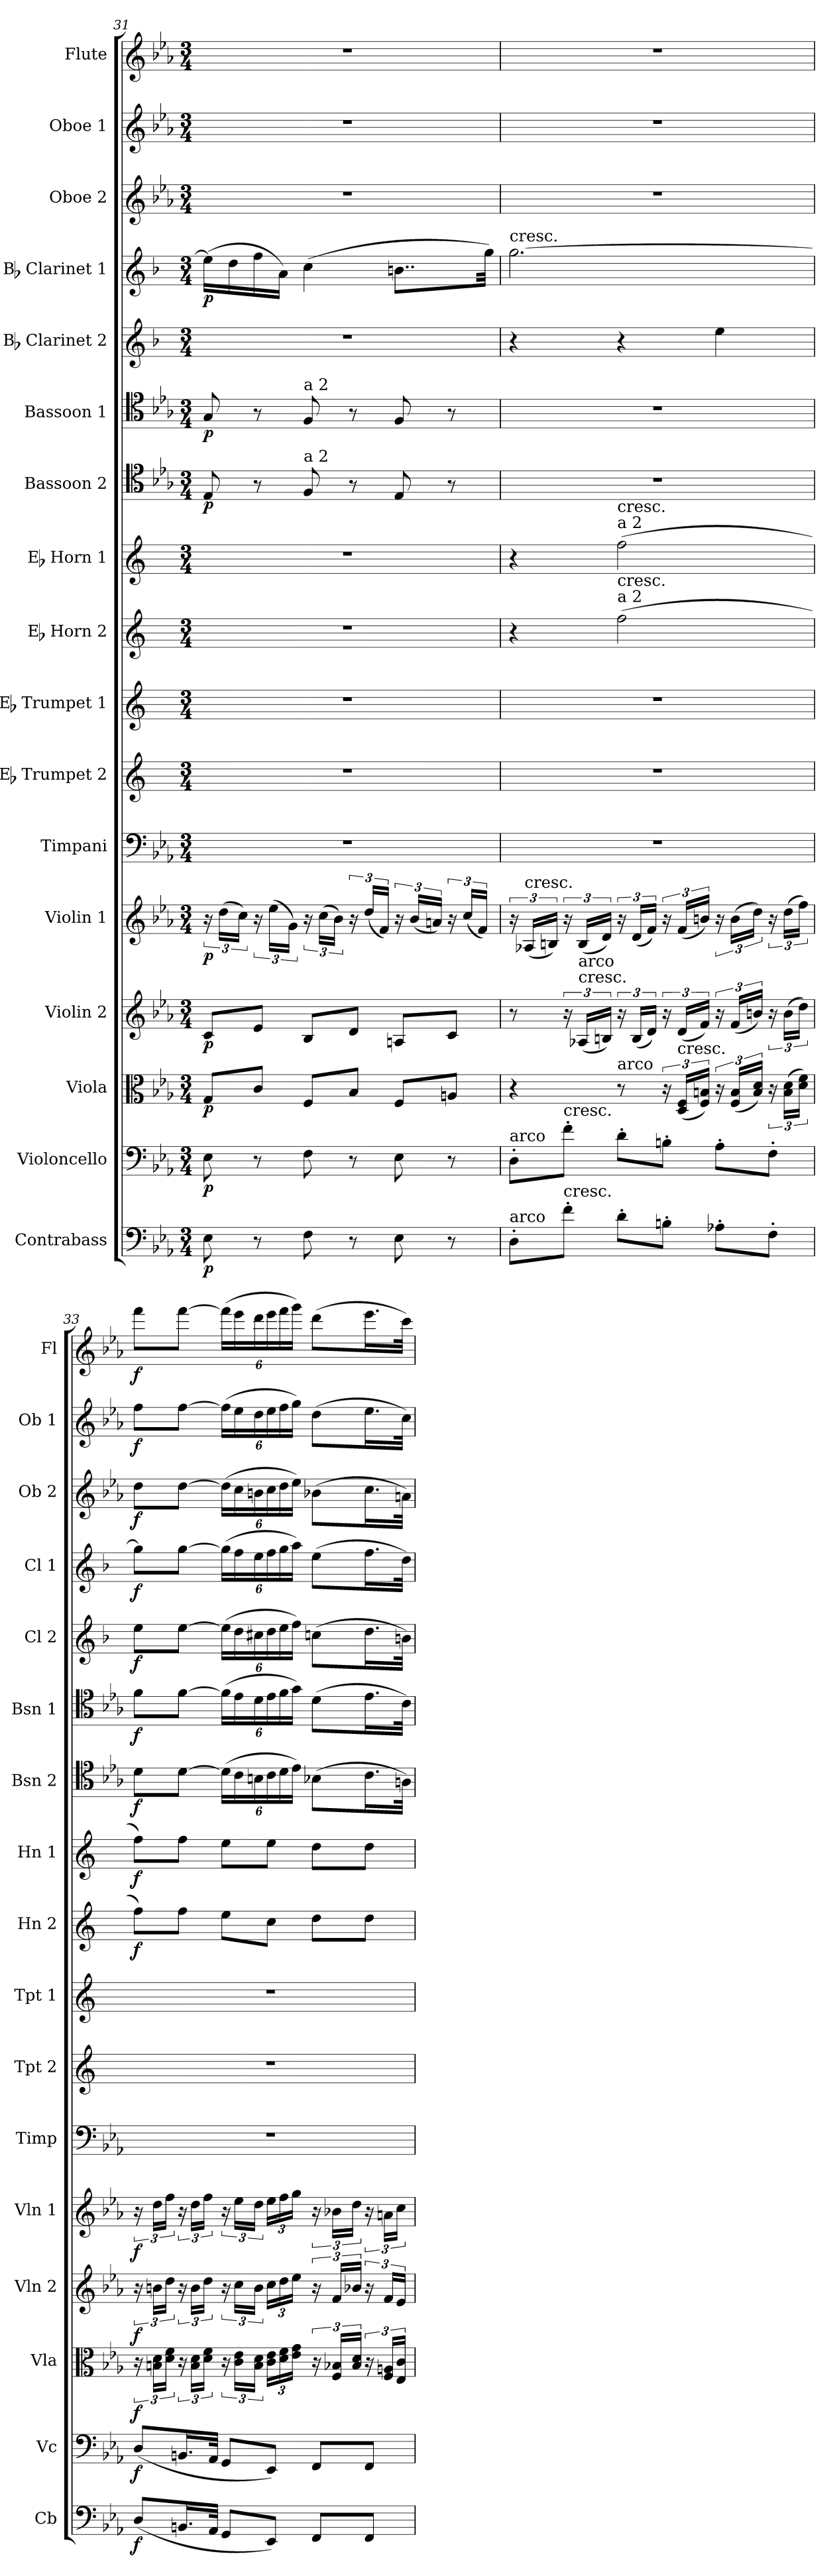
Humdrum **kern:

**kern	**dynam	**kern	**dynam	**kern	**dynam	**kern	**dynam	**kern	**dynam	**kern	**kern	**kern	**kern	**dynam	**kern	**dynam	**kern	**dynam	**kern	**dynam	**kern	**dynam	**kern	**dynam	**kern	**dynam	**kern	**dynam	**kern	**dynam
*part17	*part17	*part16	*part16	*part15	*part15	*part14	*part14	*part13	*part13	*part12	*part11	*part10	*part9	*part9	*part8	*part8	*part7	*part7	*part6	*part6	*part5	*part5	*part4	*part4	*part3	*part3	*part2	*part2	*part1	*part1
*staff17	*staff17	*staff16	*staff16	*staff15	*staff15	*staff14	*staff14	*staff13	*staff13	*staff12	*staff11	*staff10	*staff9	*staff9	*staff8	*staff8	*staff7	*staff7	*staff6	*staff6	*staff5	*staff5	*staff4	*staff4	*staff3	*staff3	*staff2	*staff2	*staff1	*staff1
*I"Contrabass	*	*I"Violoncello	*	*I"Viola	*	*I"Violin 2	*	*I"Violin 1	*	*I"Timpani	*I"Eb Trumpet 2	*I"Eb Trumpet 1	*I"Eb Horn 2	*	*I"Eb Horn 1	*	*I"Bassoon 2	*	*I"Bassoon 1	*	*I"Bb Clarinet 2	*	*I"Bb Clarinet 1	*	*I"Oboe 2	*	*I"Oboe 1	*	*I"Flute	*
*I'Cb	*	*I'Vc	*	*I'Vla	*	*I'Vln 2	*	*I'Vln 1	*	*I'Timp	*I'Tpt 2	*I'Tpt 1	*I'Hn 2	*	*I'Hn 1	*	*I'Bsn 2	*	*I'Bsn 1	*	*I'Cl 2	*	*I'Cl 1	*	*I'Ob 2	*	*I'Ob 1	*	*I'Fl	*
!!LO:PB:g=z
*clefF4	*	*clefF4	*	*clefC3	*	*clefG2	*	*clefG2	*	*clefF4	*clefG2	*clefG2	*clefG2	*	*clefG2	*	*clefC4	*	*clefC4	*	*clefG2	*	*clefG2	*	*clefG2	*	*clefG2	*	*clefG2	*
*ITrd7c12	*	*	*	*	*	*	*	*	*	*	*ITrd-2c-3	*ITrd-2c-3	*ITrd5c9	*	*ITrd5c9	*	*	*	*	*	*ITrd1c2	*	*ITrd1c2	*	*	*	*	*	*	*
*k[b-e-a-]	*	*k[b-e-a-]	*	*k[b-e-a-]	*	*k[b-e-a-]	*	*k[b-e-a-]	*	*k[b-e-a-]	*k[b-e-a-]	*k[b-e-a-]	*k[b-e-a-]	*	*k[b-e-a-]	*	*k[b-e-a-]	*	*k[b-e-a-]	*	*k[b-e-a-]	*	*k[b-e-a-]	*	*k[b-e-a-]	*	*k[b-e-a-]	*	*k[b-e-a-]	*
*M3/4	*	*M3/4	*	*M3/4	*	*M3/4	*	*M3/4	*	*M3/4	*M3/4	*M3/4	*M3/4	*	*M3/4	*	*M3/4	*	*M3/4	*	*M3/4	*	*M3/4	*	*M3/4	*	*M3/4	*	*M3/4	*
=31	=31	=31	=31	=31	=31	=31	=31	=31	=31	=31	=31	=31	=31	=31	=31	=31	=31	=31	=31	=31	=31	=31	=31	=31	=31	=31	=31	=31	=31	=31
!	!LO:DY:b	!	!LO:DY:b	!	!LO:DY:b	!	!LO:DY:b	!	!LO:DY:b	!	!	!	!	!	!	!	!	!LO:DY:b	!	!LO:DY:b	!	!	!	!LO:DY:b	!	!	!	!	!	!
8EE-\	p	8E-\	p	8G/L	p	8c/L	p	24r	p	2.r	2.r	2.r	2.r	.	2.r	.	8E-/	p	8G/	p	2.r	.	(16dd\LL]	p	2.r	.	2.r	.	2.r	.
.	.	.	.	.	.	.	.	(24dd\LL	.	.	.	.	.	.	.	.	.	.	.	.	.	.	.	.	.	.	.	.	.	.
.	.	.	.	.	.	.	.	.	.	.	.	.	.	.	.	.	.	.	.	.	.	.	16cc\	.	.	.	.	.	.	.
.	.	.	.	.	.	.	.	24cc\JJ)	.	.	.	.	.	.	.	.	.	.	.	.	.	.	.	.	.	.	.	.	.	.
8r	.	8r	.	8c/J	.	8e-/J	.	24r	.	.	.	.	.	.	.	.	8r	.	8r	.	.	.	16ee-\	.	.	.	.	.	.	.
.	.	.	.	.	.	.	.	(24ee-\LL	.	.	.	.	.	.	.	.	.	.	.	.	.	.	.	.	.	.	.	.	.	.
.	.	.	.	.	.	.	.	.	.	.	.	.	.	.	.	.	.	.	.	.	.	.	16g\JJ)	.	.	.	.	.	.	.
.	.	.	.	.	.	.	.	24g\JJ)	.	.	.	.	.	.	.	.	.	.	.	.	.	.	.	.	.	.	.	.	.	.
!	!	!	!	!	!	!	!	!	!	!	!	!	!	!	!	!	!	!	!LO:TX:a:t=a 2	!	!	!	!	!	!	!	!	!	!	!
!	!	!	!	!	!	!	!	!	!	!	!	!	!	!	!	!	!LO:TX:a:t=a 2	!	!	!	!	!	!	!	!	!	!	!	!	!
8FF\	.	8F\	.	8F/L	.	8B-/L	.	24r	.	.	.	.	.	.	.	.	8F/	.	8F/	.	.	.	(4b-\	.	.	.	.	.	.	.
.	.	.	.	.	.	.	.	(24cc\LL	.	.	.	.	.	.	.	.	.	.	.	.	.	.	.	.	.	.	.	.	.	.
.	.	.	.	.	.	.	.	24b-\JJ)	.	.	.	.	.	.	.	.	.	.	.	.	.	.	.	.	.	.	.	.	.	.
8r	.	8r	.	8B-/J	.	8d/J	.	24r	.	.	.	.	.	.	.	.	8r	.	8r	.	.	.	.	.	.	.	.	.	.	.
.	.	.	.	.	.	.	.	(24dd/LL	.	.	.	.	.	.	.	.	.	.	.	.	.	.	.	.	.	.	.	.	.	.
.	.	.	.	.	.	.	.	24f/JJ)	.	.	.	.	.	.	.	.	.	.	.	.	.	.	.	.	.	.	.	.	.	.
8EE-\	.	8E-\	.	8F/L	.	8An/L	.	24r	.	.	.	.	.	.	.	.	8E-/	.	8F/	.	.	.	8..an\L	.	.	.	.	.	.	.
.	.	.	.	.	.	.	.	(24b-/LL	.	.	.	.	.	.	.	.	.	.	.	.	.	.	.	.	.	.	.	.	.	.
.	.	.	.	.	.	.	.	24an/JJ)	.	.	.	.	.	.	.	.	.	.	.	.	.	.	.	.	.	.	.	.	.	.
8r	.	8r	.	8An/J	.	8c/J	.	24r	.	.	.	.	.	.	.	.	8r	.	8r	.	.	.	.	.	.	.	.	.	.	.
.	.	.	.	.	.	.	.	(24cc/LL	.	.	.	.	.	.	.	.	.	.	.	.	.	.	.	.	.	.	.	.	.	.
.	.	.	.	.	.	.	.	24f/JJ)	.	.	.	.	.	.	.	.	.	.	.	.	.	.	.	.	.	.	.	.	.	.
.	.	.	.	.	.	.	.	.	.	.	.	.	.	.	.	.	.	.	.	.	.	.	32ff\Jkk)	.	.	.	.	.	.	.
=32	=32	=32	=32	=32	=32	=32	=32	=32	=32	=32	=32	=32	=32	=32	=32	=32	=32	=32	=32	=32	=32	=32	=32	=32	=32	=32	=32	=32	=32	=32
!	!	!	!	!	!	!	!	!	!	!	!	!	!	!	!	!	!	!	!	!	!	!	!LO:TX:a:t=cresc.	!	!	!	!	!	!	!
!	!	!LO:TX:a:t=arco	!	!	!	!	!	!	!	!	!	!	!	!	!	!	!	!	!	!	!	!	!	!	!	!	!	!	!	!
!LO:TX:a:t=arco	!	!	!	!	!	!	!	!	!	!	!	!	!	!	!	!	!	!	!	!	!	!	!	!	!	!	!	!	!	!
8DD'\L	.	8D'\L	.	4r	.	8r	.	24r	.	2.r	2.r	2.r	4r	.	4r	.	2.r	.	2.r	.	4r	.	[2.ff\	.	2.r	.	2.r	.	2.r	.
!	!	!	!	!	!	!	!	!LO:TX:a:t=cresc.	!	!	!	!	!	!	!	!	!	!	!	!	!	!	!	!	!	!	!	!	!	!
.	.	.	.	.	.	.	.	(24A-X/LL	.	.	.	.	.	.	.	.	.	.	.	.	.	.	.	.	.	.	.	.	.	.
.	.	.	.	.	.	.	.	24Bn/JJ)	.	.	.	.	.	.	.	.	.	.	.	.	.	.	.	.	.	.	.	.	.	.
!	!	!LO:TX:a:t=cresc.	!	!	!	!	!	!	!	!	!	!	!	!	!	!	!	!	!	!	!	!	!	!	!	!	!	!	!	!
!LO:TX:a:t=cresc.	!	!	!	!	!	!	!	!	!	!	!	!	!	!	!	!	!	!	!	!	!	!	!	!	!	!	!	!	!	!
8F'\J	.	8f'\J	.	.	.	24r	.	24r	.	.	.	.	.	.	.	.	.	.	.	.	.	.	.	.	.	.	.	.	.	.
!	!	!	!	!	!	!LO:TX:a:t=cresc.	!	!	!	!	!	!	!	!	!	!	!	!	!	!	!	!	!	!	!	!	!	!	!	!
!	!	!	!	!	!	!LO:TX:a:t=arco	!	!	!	!	!	!	!	!	!	!	!	!	!	!	!	!	!	!	!	!	!	!	!	!
.	.	.	.	.	.	(24A-X/LL	.	(24B/LL	.	.	.	.	.	.	.	.	.	.	.	.	.	.	.	.	.	.	.	.	.	.
.	.	.	.	.	.	24Bn/JJ)	.	24d/JJ)	.	.	.	.	.	.	.	.	.	.	.	.	.	.	.	.	.	.	.	.	.	.
!	!	!	!	!	!	!	!	!	!	!	!	!	!	!	!LO:TX:a:t=a 2	!	!	!	!	!	!	!	!	!	!	!	!	!	!	!
!	!	!	!	!	!	!	!	!	!	!	!	!	!	!	!LO:TX:a:t=cresc.	!	!	!	!	!	!	!	!	!	!	!	!	!	!	!
!	!	!	!	!	!	!	!	!	!	!	!	!	!LO:TX:a:t=a 2	!	!	!	!	!	!	!	!	!	!	!	!	!	!	!	!	!
!	!	!	!	!	!	!	!	!	!	!	!	!	!LO:TX:a:t=cresc.	!	!	!	!	!	!	!	!	!	!	!	!	!	!	!	!	!
!	!	!	!	!LO:TX:a:t=arco	!	!	!	!	!	!	!	!	!	!	!	!	!	!	!	!	!	!	!	!	!	!	!	!	!	!
8D'\L	.	8d'\L	.	8r	.	24r	.	24r	.	.	.	.	(2a-\	.	(2a-\	.	.	.	.	.	4r	.	.	.	.	.	.	.	.	.
.	.	.	.	.	.	(24B/LL	.	(24d/LL	.	.	.	.	.	.	.	.	.	.	.	.	.	.	.	.	.	.	.	.	.	.
.	.	.	.	.	.	24d/JJ)	.	24f/JJ)	.	.	.	.	.	.	.	.	.	.	.	.	.	.	.	.	.	.	.	.	.	.
8BBn'\J	.	8Bn'\J	.	24r	.	24r	.	24r	.	.	.	.	.	.	.	.	.	.	.	.	.	.	.	.	.	.	.	.	.	.
!	!	!	!	!LO:TX:a:t=cresc.	!	!	!	!	!	!	!	!	!	!	!	!	!	!	!	!	!	!	!	!	!	!	!	!	!	!
.	.	.	.	(24D/ 24F/LL	.	(24d/LL	.	(24f/LL	.	.	.	.	.	.	.	.	.	.	.	.	.	.	.	.	.	.	.	.	.	.
.	.	.	.	24F/ 24Bn/JJ)	.	24f/JJ)	.	24bn/JJ)	.	.	.	.	.	.	.	.	.	.	.	.	.	.	.	.	.	.	.	.	.	.
8AA-X'\L	.	8A-'\L	.	24r	.	24r	.	24r	.	.	.	.	.	.	.	.	.	.	.	.	4dd\	.	.	.	.	.	.	.	.	.
.	.	.	.	(24F/ 24B/LL	.	(24f/LL	.	(24b\LL	.	.	.	.	.	.	.	.	.	.	.	.	.	.	.	.	.	.	.	.	.	.
.	.	.	.	24B/ 24d/JJ)	.	24bn/JJ)	.	24dd\JJ)	.	.	.	.	.	.	.	.	.	.	.	.	.	.	.	.	.	.	.	.	.	.
8FF'\J	.	8F'\J	.	24r	.	24r	.	24r	.	.	.	.	.	.	.	.	.	.	.	.	.	.	.	.	.	.	.	.	.	.
.	.	.	.	(24B\ 24d\LL	.	(24b\LL	.	(24dd\LL	.	.	.	.	.	.	.	.	.	.	.	.	.	.	.	.	.	.	.	.	.	.
.	.	.	.	24d\ 24f\JJ)	.	24dd\JJ)	.	24ff\JJ)	.	.	.	.	.	.	.	.	.	.	.	.	.	.	.	.	.	.	.	.	.	.
=33	=33	=33	=33	=33	=33	=33	=33	=33	=33	=33	=33	=33	=33	=33	=33	=33	=33	=33	=33	=33	=33	=33	=33	=33	=33	=33	=33	=33	=33	=33
!	!LO:DY:b	!	!LO:DY:b	!	!LO:DY:b	!	!LO:DY:b	!	!LO:DY:b	!	!	!	!	!LO:DY:b	!	!LO:DY:b	!	!LO:DY:b	!	!LO:DY:b	!	!LO:DY:b	!	!LO:DY:b	!	!LO:DY:b	!	!LO:DY:b	!	!LO:DY:b
(8DD/L	f	(8D/L	f	24r	f	24r	f	24r	f	2.r	2.r	2.r	8a-\L)	f	8a-\L)	f	8d\L	f	8f\L	f	8dd\L	f	8ff\L]	f	8dd\L	f	8ff\L	f	8fff\L	f
.	.	.	.	24Bn\ 24d\LL	.	24bn\LL	.	24dd\LL	.	.	.	.	.	.	.	.	.	.	.	.	.	.	.	.	.	.	.	.	.	.
.	.	.	.	24d\ 24f\JJ	.	24dd\JJ	.	24ff\JJ	.	.	.	.	.	.	.	.	.	.	.	.	.	.	.	.	.	.	.	.	.	.
16.BBBn/L	.	16.BBn/L	.	24r	.	24r	.	24r	.	.	.	.	8a-\J	.	8a-\J	.	[8d\J	.	[8f\J	.	[8dd\J	.	[8ff\J	.	[8dd\J	.	[8ff\J	.	[8fff\J	.
.	.	.	.	24B\ 24d\LL	.	24b\LL	.	24dd\LL	.	.	.	.	.	.	.	.	.	.	.	.	.	.	.	.	.	.	.	.	.	.
.	.	.	.	24d\ 24f\JJ	.	24dd\JJ	.	24ff\JJ	.	.	.	.	.	.	.	.	.	.	.	.	.	.	.	.	.	.	.	.	.	.
32AAA-/JJk	.	32AA-/JJk	.	.	.	.	.	.	.	.	.	.	.	.	.	.	.	.	.	.	.	.	.	.	.	.	.	.	.	.
*	*	*	*	*	*	*	*	*	*	*	*	*	*	*	*	*	*Xbrackettup	*	*Xbrackettup	*	*Xbrackettup	*	*Xbrackettup	*	*Xbrackettup	*	*Xbrackettup	*	*Xbrackettup	*
8GGG/L	.	8GG/L	.	24r	.	24r	.	24r	.	.	.	.	8g\L	.	8g\L	.	(24d\LL]	.	(24f\LL]	.	(24dd\LL]	.	(24ff\LL]	.	(24dd\LL]	.	(24ff\LL]	.	(24fff\LL]	.
.	.	.	.	24c\ 24e-\LL	.	24cc\LL	.	24ee-\LL	.	.	.	.	.	.	.	.	24c\	.	24e-\	.	24cc\	.	24ee-\	.	24cc\	.	24ee-\	.	24eee-\	.
.	.	.	.	24B\ 24d\JJ	.	24b\JJ	.	24dd\JJ	.	.	.	.	.	.	.	.	24Bn\	.	24d\	.	24bn\	.	24dd\	.	24bn\	.	24dd\	.	24ddd\	.
*	*	*	*	*Xbrackettup	*	*Xbrackettup	*	*Xbrackettup	*	*	*	*	*	*	*	*	*	*	*	*	*	*	*	*	*	*	*	*	*	*
8EEE-/J)	.	8EE-/J)	.	24c\ 24e-\LL	.	24cc\LL	.	24ee-\LL	.	.	.	.	8e-\J	.	8g\J	.	24c\	.	24e-\	.	24cc\	.	24ee-\	.	24cc\	.	24ee-\	.	24eee-\	.
.	.	.	.	24d\ 24f\	.	24dd\	.	24ff\	.	.	.	.	.	.	.	.	24d\	.	24f\	.	24dd\	.	24ff\	.	24dd\	.	24ff\	.	24fff\	.
.	.	.	.	24e-\ 24g\JJ	.	24ee-\JJ	.	24gg\JJ	.	.	.	.	.	.	.	.	24e-\JJ)	.	24g\JJ)	.	24ee-\JJ)	.	24gg\JJ)	.	24ee-\JJ)	.	24gg\JJ)	.	24ggg\JJ)	.
*	*	*	*	*brackettup	*	*brackettup	*	*brackettup	*	*	*	*	*	*	*	*	*	*	*	*	*	*	*	*	*	*	*	*	*	*
8FFF/L	.	8FF/L	.	24r	.	24r	.	24r	.	.	.	.	8f\L	.	8f\L	.	(8B-X\L	.	(8d\L	.	(8b-X\L	.	(8dd\L	.	(8b-X\L	.	(8dd\L	.	(8ddd\L	.
.	.	.	.	24F/ 24B-X/LL	.	24f/LL	.	24b-X\LL	.	.	.	.	.	.	.	.	.	.	.	.	.	.	.	.	.	.	.	.	.	.
.	.	.	.	24B-/ 24d/JJ	.	24b-X/JJ	.	24dd\JJ	.	.	.	.	.	.	.	.	.	.	.	.	.	.	.	.	.	.	.	.	.	.
8FFF/J	.	8FF/J	.	24r	.	24r	.	24r	.	.	.	.	8f\J	.	8f\J	.	16.c\L	.	16.e-\L	.	16.cc\L	.	16.ee-\L	.	16.cc\L	.	16.ee-\L	.	16.eee-\L	.
.	.	.	.	24F/ 24An/LL	.	24f/LL	.	24an\LL	.	.	.	.	.	.	.	.	.	.	.	.	.	.	.	.	.	.	.	.	.	.
.	.	.	.	24E-/ 24c/JJ	.	24e-/JJ	.	24cc\JJ	.	.	.	.	.	.	.	.	.	.	.	.	.	.	.	.	.	.	.	.	.	.
.	.	.	.	.	.	.	.	.	.	.	.	.	.	.	.	.	32An\JJk)	.	32c\JJk)	.	32an\JJk)	.	32cc\JJk)	.	32an\JJk)	.	32cc\JJk)	.	32ccc\JJk)	.
=	=	=	=	=	=	=	=	=	=	=	=	=	=	=	=	=	=	=	=	=	=	=	=	=	=	=	=	=	=	=
*-	*-	*-	*-	*-	*-	*-	*-	*-	*-	*-	*-	*-	*-	*-	*-	*-	*-	*-	*-	*-	*-	*-	*-	*-	*-	*-	*-	*-	*-	*-
